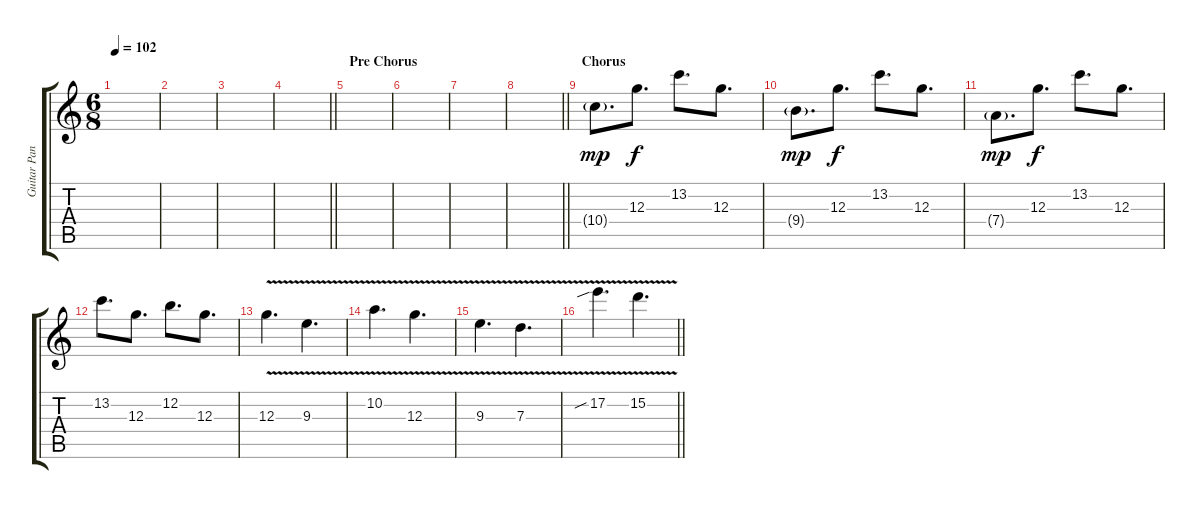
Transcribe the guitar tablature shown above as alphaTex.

\track ("Guitar Panned Right" "Guitar Pan") {instrument distortionguitar}
\staff {score tabs}
\tuning (E4 B3 G3 D3 A2 D2) {hide}
\ts (6 8)
\tempo 102
\clef g2
\ks aminor
|
|
|
\barLineRight lightlight
|
\section ("" "Pre Chorus")
|
|
|
\barLineRight lightlight
|
\section ("" "Chorus")
10.4{g}.8{d dy mp} 12.3.8{d dy f} 13.2.8{d} 12.3.8{d} |
9.4{g}.8{d dy mp} 12.3.8{d dy f} 13.2.8{d} 12.3.8{d} |
7.4{g}.8{d dy mp} 12.3.8{d dy f} 13.2.8{d} 12.3.8{d} |
13.2.8{d} 12.3.8{d} 12.2.8{d} 12.3.8{d} |
12.3{v}.4{d} 9.3{v}.4{d} |
10.2{v}.4{d} 12.3{v}.4{d} |
9.3{v}.4{d} 7.3{v}.4{d} |
\barLineRight lightlight
17.2{v sib}.4{d} 15.2{v}.4{d}
